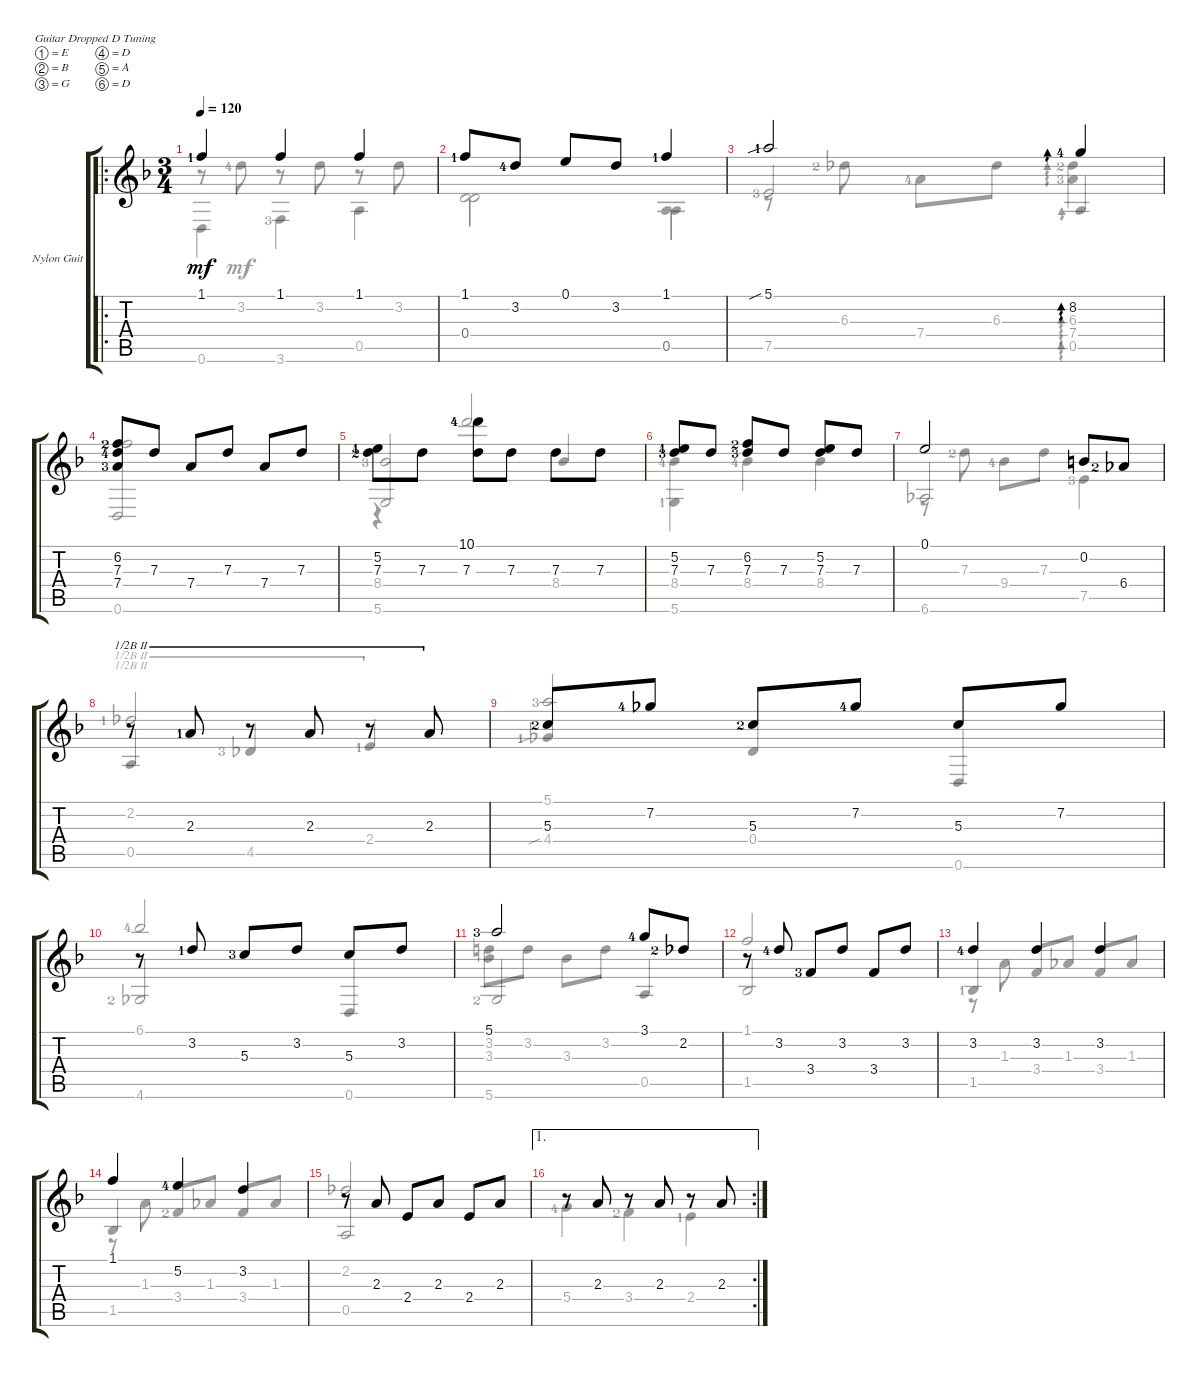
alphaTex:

\defaultSystemsLayout 4
\bracketExtendMode groupsimilarinstruments
\firstSystemTrackNameOrientation horizontal
\otherSystemsTrackNameOrientation horizontal
\track ("Nylon Guitar" "Nylon Guit") {instrument acousticguitarsteel}
\staff {score tabs}
\tuning (E4 B3 G3 D3 A2 D2)
\voice
\ro
\ts (3 4)
\tempo 120
\clef g2
\ks f
1.1{lf 2}.4{dy mf} 1.1.4 1.1.4 |
1.1{lf 2}.8 3.2{lf 5}.8 0.1.8 3.2.8 1.1{lf 2}.4 |
5.1{sib lf 2}.2 8.2{lf 5}.4{ad 0} |
(6.2{lf 3} 7.3{lf 5} 7.4{lf 4}).8 7.3.8 7.4.8 7.3.8 7.4.8 7.3.8 |
(5.2{lf 2} 7.3{lf 3}).8{beam invert} 7.3.8 (7.3 10.1{lf 5}).8{beam invert} 7.3.8 7.3.8{beam invert} 7.3.8 |
(5.2{lf 2} 7.3{lf 4}).8 7.3.8 (6.2{lf 3} 7.3{lf 4}).8 7.3.8 (5.2 7.3).8 7.3.8 |
0.1.2 0.2.8 6.4{lf 3}.8 |
r.8{barre (2 half)} 2.3{lf 2}.8{barre (2 half)} r.8{barre (2 half)} 2.3.8{barre (2 half)} r.8{barre (2 half)} 2.3.8{barre (2 half)} |
5.3{lf 3}.8 7.2{lf 5}.8 5.3{lf 3}.8 7.2{lf 5}.8 5.3.8 7.2.8 |
r.8 3.2{lf 2}.8 5.3{lf 4}.8 3.2.8 5.3.8 3.2.8 |
5.1{lf 4}.2 3.1{lf 5}.8 2.2{lf 3}.8 |
r.8 3.2{lf 5}.8 3.4{lf 4}.8 3.2.8 3.4.8 3.2.8 |
3.2{lf 5}.4 3.2.4 3.2.4 |
1.1.4 5.2{lf 5}.4 3.2.4 |
r.8 2.3.8 2.4.8 2.3.8 2.4.8 2.3.8 |
\ae 1
\rc 2
r.8 2.3.8 r.8 2.3.8 r.8 2.3.8
\voice
\clef g2
\ottava regular
\simile none
\ks f
r.8{dy mf} 3.2{lf 5}.8 r.8 3.2.8 r.8 3.2.8 |
0.4.2 0.5.4 |
7.5{lf 4}.2{beam invert} 0.5.4{ad 0 beam invert} |
0.6.2{beam invert} |
(5.6 8.4{lf 4}).2{beam invert} 8.4.4{beam invert} |
(5.6{lf 2} 8.4{lf 5}).4 8.4{lf 5}.4 8.4.4 |
6.6.2{beam invert} |
0.5.4{barre (2 half) beam invert} 4.5{lf 4}.4{barre (2 half) beam invert} 2.4{lf 2}.4{barre (2 half) beam invert} |
4.4{sib lf 2}.4{beam invert} 0.4.4{beam invert} 0.6.4{beam invert} |
4.6{lf 3}.2{beam invert} 0.6.4{beam invert} |
5.6{lf 3}.2{beam invert} 0.5.4{beam invert} |
1.5.2{beam invert} |
1.5{lf 2}.4{beam invert} 3.4.8{beam invert} 1.3.8 3.4.8{beam invert} 1.3.8 |
1.5.4{beam invert} 3.4{lf 3}.8{beam invert} 1.3.8 3.4.8{beam invert} 1.3.8 |
0.5.2{beam invert} |
5.4{lf 5}.4 3.4{lf 3}.4 2.4{lf 2}.4
\voice
\clef g2
\ottava regular
\simile none
\ks f
0.6.4{dy mf} 3.6{lf 4}.4 0.5.4 |
0.4.2 0.5.4 |
r.8 6.3{lf 3}.8 7.4{lf 5}.8 6.3.8 (6.3{lf 3} 7.4{lf 4}).4{ad 0} |
6.2{lf 3}.2{beam invert} |
r.4 10.1{lf 5}.2{beam invert} |
|
r.8 7.3{lf 3}.8 9.4{lf 5}.8 7.3.8 7.5{lf 4}.4 |
2.2{lf 2}.2{barre (2 half) beam invert} |
5.1{lf 4}.2{beam invert} |
6.1{lf 5}.2{beam invert} |
(3.2 3.3).8 3.2.8 3.3.8 3.2.8 |
1.1.2{beam invert} |
r.8 1.3.8 |
r.8 1.3.8 |
2.2.2{beam invert} |
